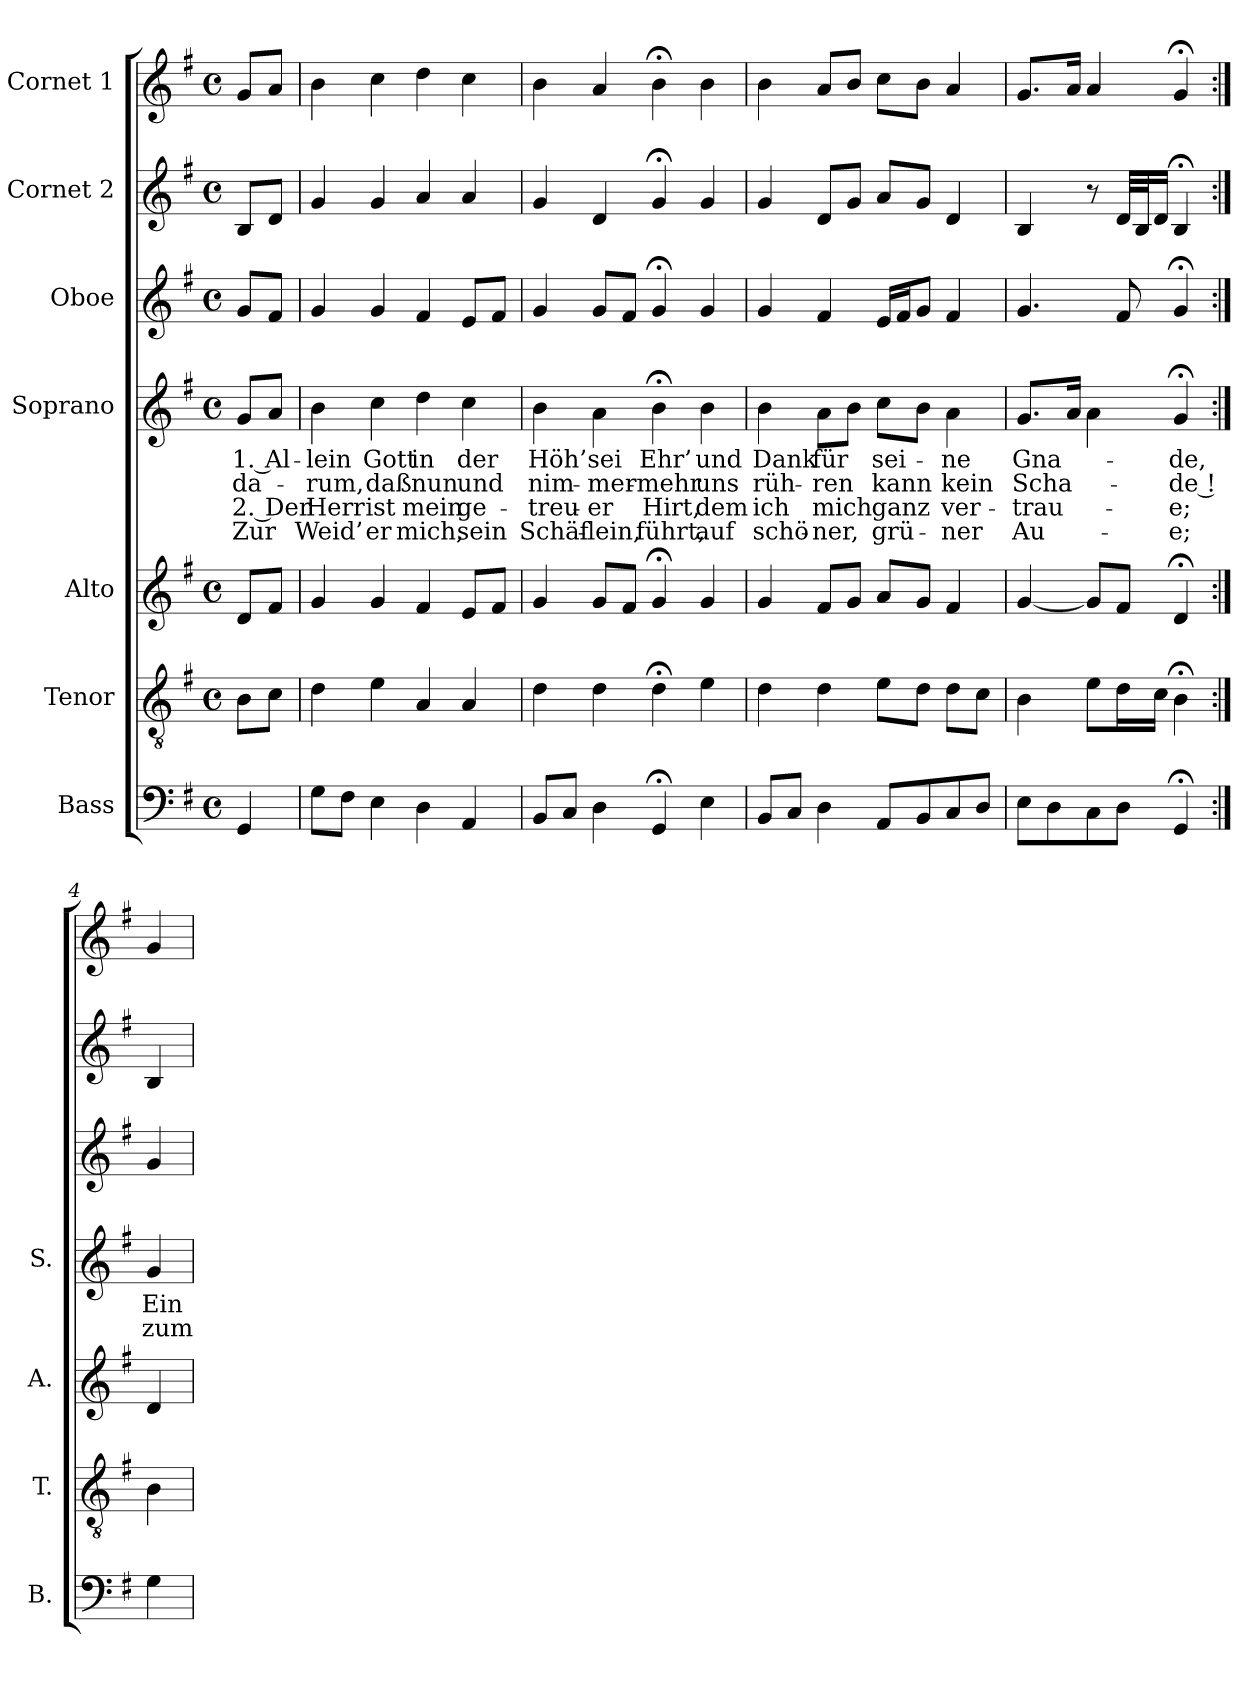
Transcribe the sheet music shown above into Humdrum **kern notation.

**kern	**kern	**kern	**kern	**text	**text	**text	**text	**kern	**kern	**kern
*part7	*part6	*part5	*part4	*part4	*part4	*part4	*part4	*part3	*part2	*part1
*staff7	*staff6	*staff5	*staff4	*staff4	*staff4	*staff4	*staff4	*staff3	*staff2	*staff1
*I"Bass	*I"Tenor	*I"Alto	*I"Soprano	*	*	*	*	*I"Oboe	*I"Cornet 2	*I"Cornet 1
*I'B.	*I'T.	*I'A.	*I'S.	*	*	*	*	*	*	*
*clefF4	*clefGv2	*clefG2	*clefG2	*	*	*	*	*clefG2	*clefG2	*clefG2
*k[f#]	*k[f#]	*k[f#]	*k[f#]	*	*	*	*	*k[f#]	*k[f#]	*k[f#]
*G:	*G:	*G:	*G:	*	*	*	*	*G:	*G:	*G:
*M4/4	*M4/4	*M4/4	*M4/4	*	*	*	*	*M4/4	*M4/4	*M4/4
*met(c)	*met(c)	*met(c)	*met(c)	*	*	*	*	*met(c)	*met(c)	*met(c)
=	=	=	=	=	=	=	=	=	=	=
4GG/	8B\L	8d/L	8g/L	1. Al-	da-	2. Der	Zur	8g/L	8B/L	8g/L
.	8c\J	8f#/J	8a/J	.	.	.	.	8f#/J	8d/J	8a/J
=1	=1	=1	=1	=1	=1	=1	=1	=1	=1	=1
8G\L	4d\	4g/	4b\	-lein	-rum,	Herr	Weid’	4g/	4g/	4b\
8F#\J	.	.	.	.	.	.	.	.	.	.
4E\	4e\	4g/	4cc\	Gott	daß	ist	er	4g/	4g/	4cc\
4D\	4A/	4f#/	4dd\	in	nun	mein	mich,	4f#/	4a/	4dd\
4AA/	4A/	8e/L	4cc\	der	und	ge-	sein	8e/L	4a/	4cc\
.	.	8f#/J	.	.	.	.	.	8f#/J	.	.
=2	=2	=2	=2	=2	=2	=2	=2	=2	=2	=2
8BB/L	4d\	4g/	4b\	Höh’	nim-	-treu-	Schäf-	4g/	4g/	4b\
8C/J	.	.	.	.	.	.	.	.	.	.
4D\	4d\	8g/L	4a\	sei	-mer-	-er	-lein,	8g/L	4d/	4a/
.	.	8f#/J	.	.	.	.	.	8f#/J	.	.
4GG;</	4d;<\	4g;</	4b;<\	Ehr’	-mehr	Hirt,	führt,	4g;</	4g;</	4b;<\
4E\	4e\	4g/	4b\	und	uns	dem	auf	4g/	4g/	4b\
=3	=3	=3	=3	=3	=3	=3	=3	=3	=3	=3
8BB/L	4d\	4g/	4b\	Dank	rüh-	ich	schö-	4g/	4g/	4b\
8C/J	.	.	.	.	.	.	.	.	.	.
4D\	4d\	8f#/L	8a\L	für	-ren	mich	-ner,	4f#/	8d/L	8a/L
.	.	8g/J	8b\J	.	.	.	.	.	8g/J	8b/J
8AA/L	8e\L	8a/L	8cc\L	sei-	kann	ganz	grü-	16e/LL	8a/L	8cc\L
.	.	.	.	.	.	.	.	16f#/J	.	.
8BB/	8d\J	8g/J	8b\J	.	.	.	.	8g/J	8g/J	8b\J
8C/	8d\L	4f#/	4a\	-ne	kein	ver-	-ner	4f#/	4d/	4a/
8D/J	8c\J	.	.	.	.	.	.	.	.	.
=4	=4	=4	=4	=4	=4	=4	=4	=4	=4	=4
8E\L	4B\	[4g/	8.g/L	Gna-	Scha-	-trau-	Au-	4.g/	4B/	8.g/L
8D\	.	.	.	.	.	.	.	.	.	.
.	.	.	16a/Jk	.	.	.	.	.	.	16a/Jk
8C\	8e\L	8g/L]	4a\	.	.	.	.	.	8r	4a/
8D\J	16d\L	8f#/J	.	.	.	.	.	8f#/	32d/LLL	.
.	.	.	.	.	.	.	.	.	32B/J	.
.	16c\JJ	.	.	.	.	.	.	.	16d/JJ	.
4GG;</	4B;<\	4d;</	4g;</	-de,	-de !	-e;	-e;	4g;</	4B;</	4g;</
!!LO:PB:g=z
=4a:|!	=4a:|!	=4a:|!	=4a:|!	=4a:|!	=4a:|!	=4a:|!	=4a:|!	=4a:|!	=4a:|!	=4a:|!
4G\	4B\	4d/	4g/	Ein	zum	.	.	4g/	4B/	4g/
=	=	=	=	=	=	=	=	=	=	=
*-	*-	*-	*-	*-	*-	*-	*-	*-	*-	*-
